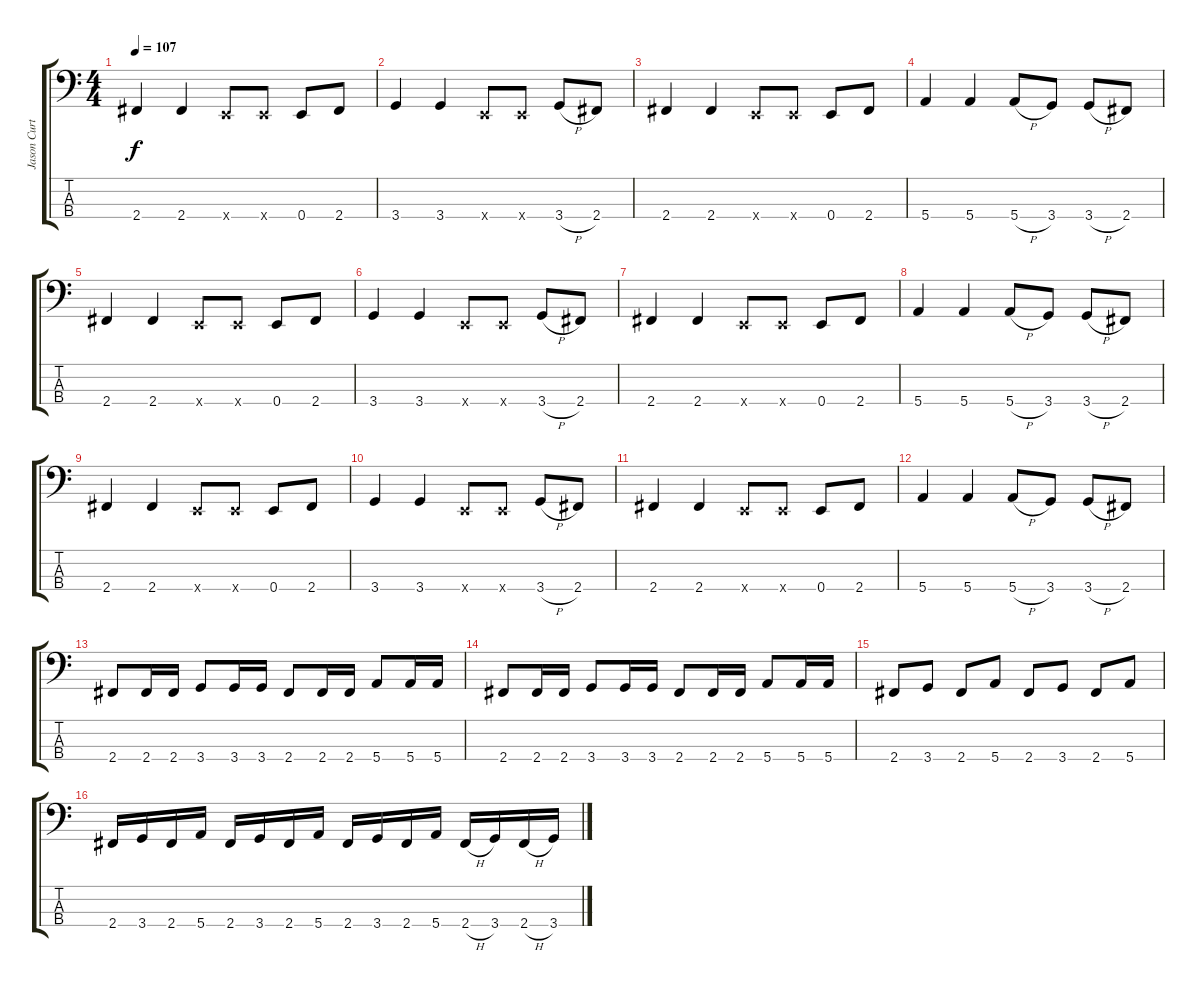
\track ("Jason Curtis Newsted" "Jason Curt") {instrument electricbasspick}
\staff {score tabs}
\tuning (G2 D2 A1 E1) {hide}
\ts (4 4)
\tempo 106
\tempo 107
\clef f4
\ks c
2.4.4{dy f} 2.4.4 0.4{x}.8 0.4{x}.8 0.4.8 2.4.8 |
3.4.4 3.4.4 0.4{x}.8 0.4{x}.8 3.4{h}.8 2.4.8 |
2.4.4 2.4.4 0.4{x}.8 0.4{x}.8 0.4.8 2.4.8 |
5.4.4 5.4.4 5.4{h}.8 3.4.8 3.4{h}.8 2.4.8 |
2.4.4 2.4.4 0.4{x}.8 0.4{x}.8 0.4.8 2.4.8 |
3.4.4 3.4.4 0.4{x}.8 0.4{x}.8 3.4{h}.8 2.4.8 |
2.4.4 2.4.4 0.4{x}.8 0.4{x}.8 0.4.8 2.4.8 |
5.4.4 5.4.4 5.4{h}.8 3.4.8 3.4{h}.8 2.4.8 |
2.4.4 2.4.4 0.4{x}.8 0.4{x}.8 0.4.8 2.4.8 |
3.4.4 3.4.4 0.4{x}.8 0.4{x}.8 3.4{h}.8 2.4.8 |
2.4.4 2.4.4 0.4{x}.8 0.4{x}.8 0.4.8 2.4.8 |
5.4.4 5.4.4 5.4{h}.8 3.4.8 3.4{h}.8 2.4.8 |
2.4.8 2.4.16 2.4.16 3.4.8 3.4.16 3.4.16 2.4.8 2.4.16 2.4.16 5.4.8 5.4.16 5.4.16 |
2.4.8 2.4.16 2.4.16 3.4.8 3.4.16 3.4.16 2.4.8 2.4.16 2.4.16 5.4.8 5.4.16 5.4.16 |
2.4.8 3.4.8 2.4.8 5.4.8 2.4.8 3.4.8 2.4.8 5.4.8 |
2.4.16 3.4.16 2.4.16 5.4.16 2.4.16 3.4.16 2.4.16 5.4.16 2.4.16 3.4.16 2.4.16 5.4.16 2.4{h}.16 3.4.16 2.4{h}.16 3.4.16
